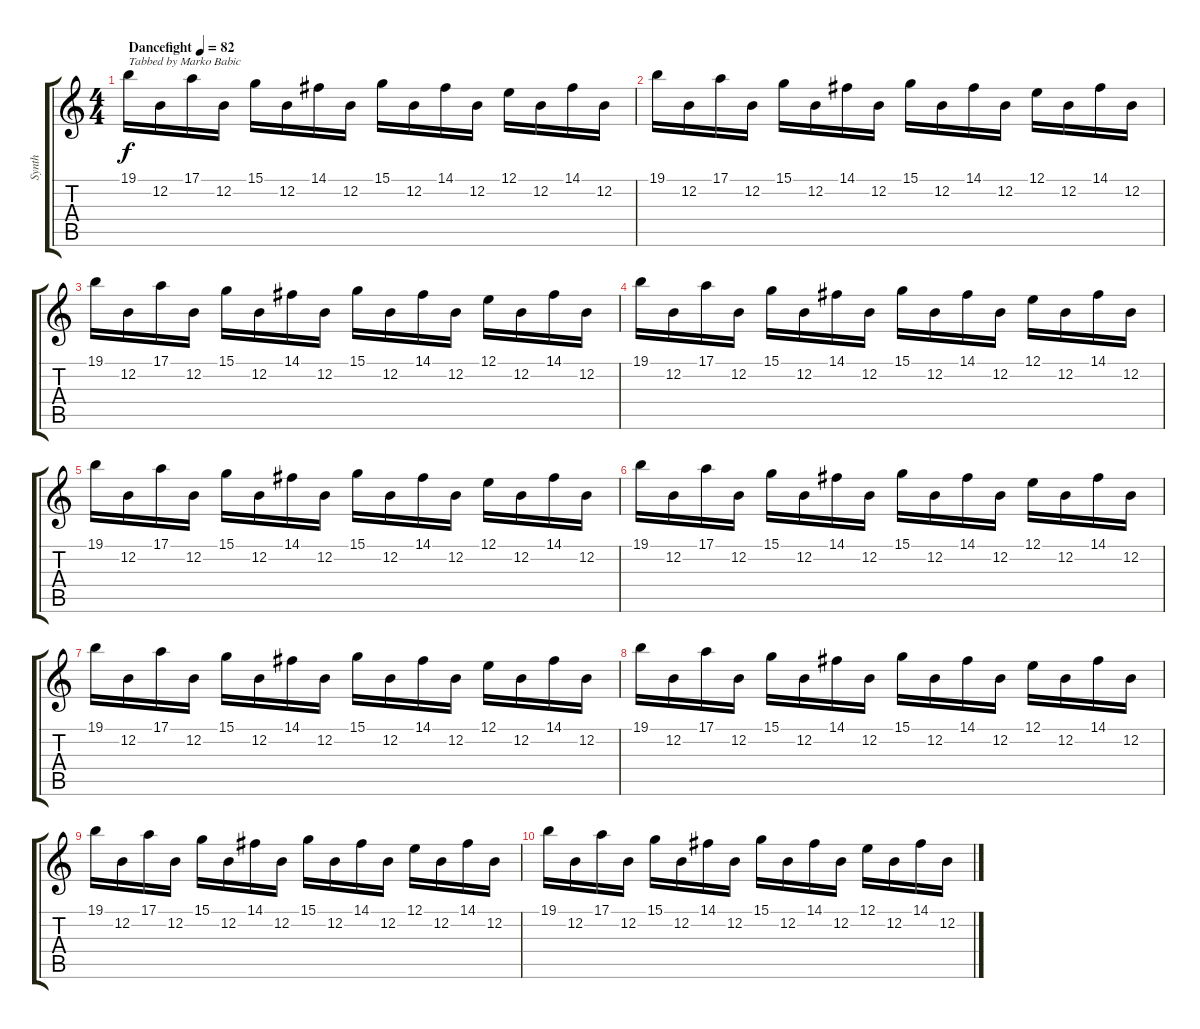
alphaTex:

\track ("Synth" "Synth") {instrument lead2sawtooth}
\staff {score tabs}
\tuning (E4 B3 G3 D3 A2 D2) {hide}
\ts (4 4)
\tempo (82 "Dancefight")
\clef g2
\ks c
19.1.16{txt "Tabbed by Marko Babic" dy f instrument lead2sawtooth} 12.2.16 17.1.16 12.2.16 15.1.16 12.2.16 14.1.16 12.2.16 15.1.16 12.2.16 14.1.16 12.2.16 12.1.16 12.2.16 14.1.16 12.2.16 |
19.1.16 12.2.16 17.1.16 12.2.16 15.1.16 12.2.16 14.1.16 12.2.16 15.1.16 12.2.16 14.1.16 12.2.16 12.1.16 12.2.16 14.1.16 12.2.16 |
19.1.16 12.2.16 17.1.16 12.2.16 15.1.16 12.2.16 14.1.16 12.2.16 15.1.16 12.2.16 14.1.16 12.2.16 12.1.16 12.2.16 14.1.16 12.2.16 |
19.1.16 12.2.16 17.1.16 12.2.16 15.1.16 12.2.16 14.1.16 12.2.16 15.1.16 12.2.16 14.1.16 12.2.16 12.1.16 12.2.16 14.1.16 12.2.16 |
19.1.16 12.2.16 17.1.16 12.2.16 15.1.16 12.2.16 14.1.16 12.2.16 15.1.16 12.2.16 14.1.16 12.2.16 12.1.16 12.2.16 14.1.16 12.2.16 |
19.1.16 12.2.16 17.1.16 12.2.16 15.1.16 12.2.16 14.1.16 12.2.16 15.1.16 12.2.16 14.1.16 12.2.16 12.1.16 12.2.16 14.1.16 12.2.16 |
19.1.16 12.2.16 17.1.16 12.2.16 15.1.16 12.2.16 14.1.16 12.2.16 15.1.16 12.2.16 14.1.16 12.2.16 12.1.16 12.2.16 14.1.16 12.2.16 |
19.1.16 12.2.16 17.1.16 12.2.16 15.1.16 12.2.16 14.1.16 12.2.16 15.1.16 12.2.16 14.1.16 12.2.16 12.1.16 12.2.16 14.1.16 12.2.16 |
19.1.16 12.2.16 17.1.16 12.2.16 15.1.16 12.2.16 14.1.16 12.2.16 15.1.16 12.2.16 14.1.16 12.2.16 12.1.16 12.2.16 14.1.16 12.2.16 |
19.1.16 12.2.16 17.1.16 12.2.16 15.1.16 12.2.16 14.1.16 12.2.16 15.1.16 12.2.16 14.1.16 12.2.16 12.1.16 12.2.16 14.1.16 12.2.16
